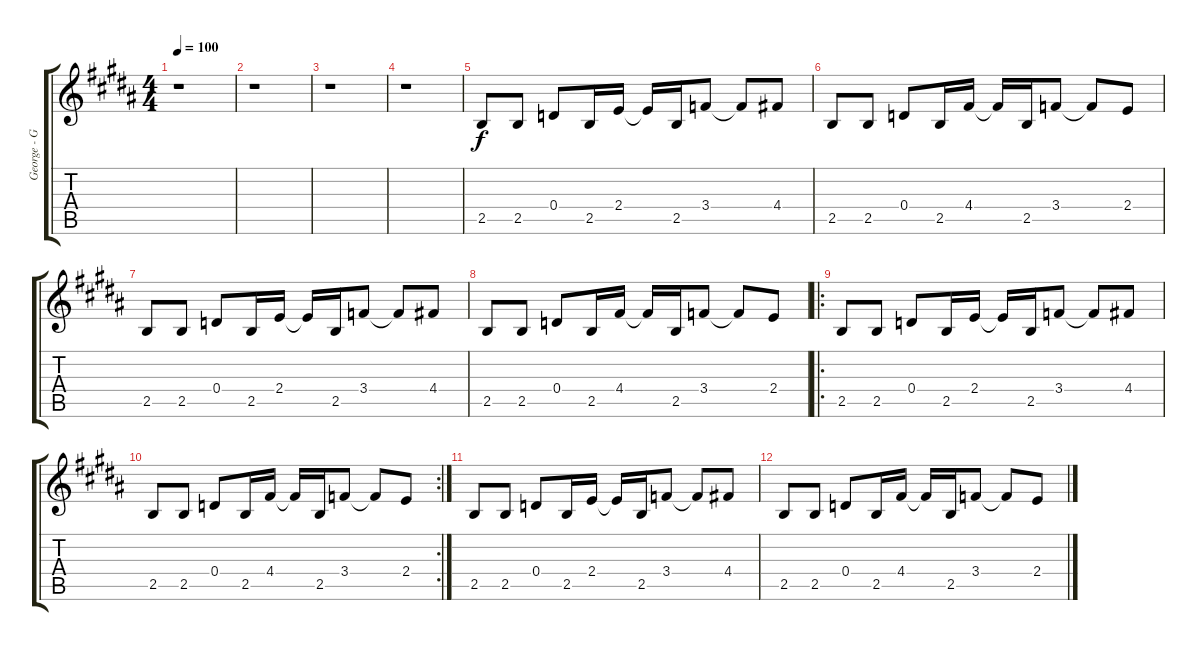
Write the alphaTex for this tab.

\track ("George - Gibson SG" "George - G") {instrument distortionguitar}
\staff {score tabs}
\tuning (E4 B3 G3 D3 A2 E2) {hide}
\ts (4 4)
\tempo 100
\clef g2
\ks b
r.1{dy f} |
r.1 |
r.1 |
r.1 |
2.5.8 2.5.8 0.4.8 2.5.16 2.4.16 2.4{t}.16 2.5.16 3.4.8 3.4{t}.8 4.4.8 |
2.5.8 2.5.8 0.4.8 2.5.16 4.4.16 4.4{t}.16 2.5.16 3.4.8 3.4{t}.8 2.4.8 |
2.5.8 2.5.8 0.4.8 2.5.16 2.4.16 2.4{t}.16 2.5.16 3.4.8 3.4{t}.8 4.4.8 |
2.5.8 2.5.8 0.4.8 2.5.16 4.4.16 4.4{t}.16 2.5.16 3.4.8 3.4{t}.8 2.4.8 |
\ro
2.5.8 2.5.8 0.4.8 2.5.16 2.4.16 2.4{t}.16 2.5.16 3.4.8 3.4{t}.8 4.4.8 |
\rc 2
2.5.8 2.5.8 0.4.8 2.5.16 4.4.16 4.4{t}.16 2.5.16 3.4.8 3.4{t}.8 2.4.8 |
2.5.8 2.5.8 0.4.8 2.5.16 2.4.16 2.4{t}.16 2.5.16 3.4.8 3.4{t}.8 4.4.8 |
2.5.8 2.5.8 0.4.8 2.5.16 4.4.16 4.4{t}.16 2.5.16 3.4.8 3.4{t}.8 2.4.8
